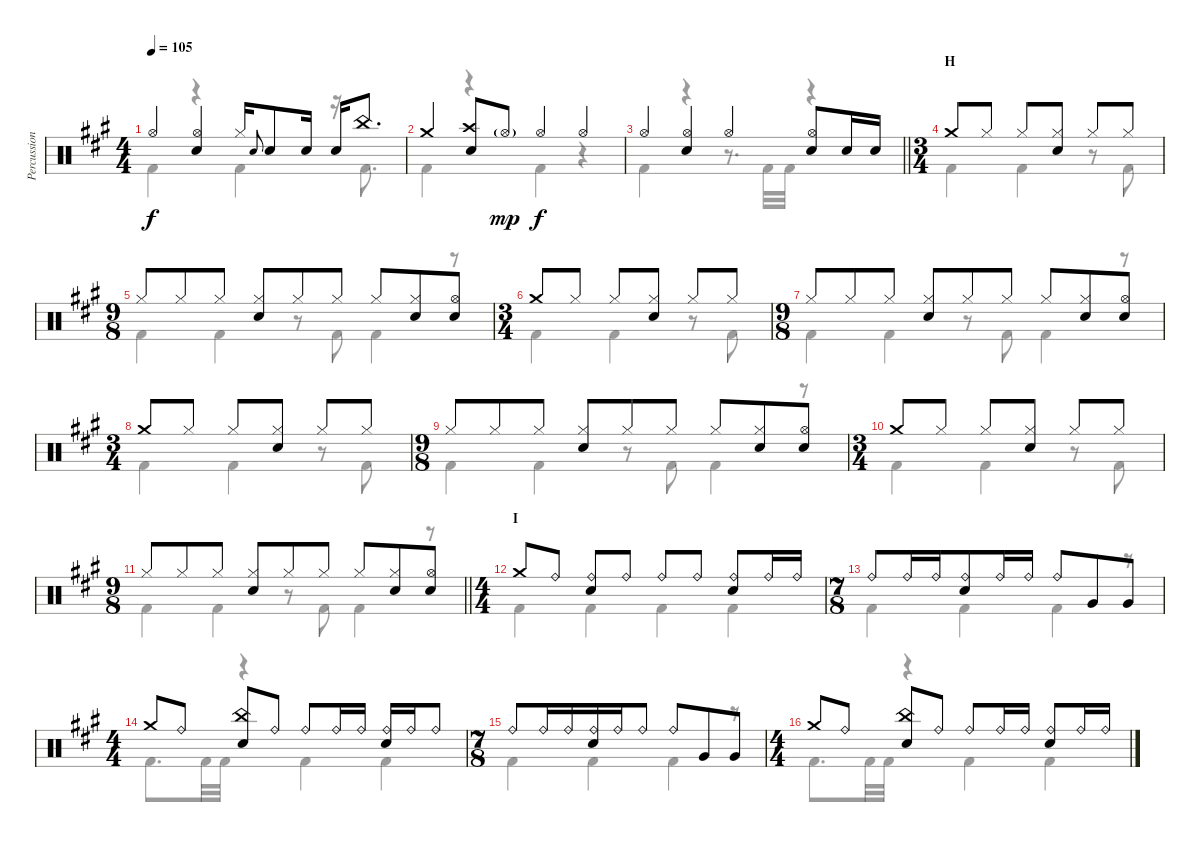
\track ("Percussion" "Percussion") {instrument percussion}
\staff {score}
\articulation defaults
\voice
\ts (4 4)
\tempo 105
\clef neutral
\ks f#minor "Hi-Hat (open)".4{dy f}
("Hi-Hat (open)" "Electric Snare (hit)").4 "Hi-Hat (closed)".16 "Electric Snare (hit)".8{gr onbeat} "Electric Snare (hit)".8 "Electric Snare (hit)".16 "Electric Snare (hit)".16 "China (hit)".8{d} |
"Crash medium (hit)".4 ("Crash high (hit)" "Electric Snare (hit)").8 "Hi-Hat (open)"{g}.8{dy mp} "Hi-Hat (open)".4{dy f} "Hi-Hat (open)".4 |
\barLineRight lightlight "Hi-Hat (open)".4
("Hi-Hat (open)" "Electric Snare (hit)").4 "Hi-Hat (open)".4 ("Hi-Hat (open)" "Electric Snare (hit)").8 "Electric Snare (hit)".16 "Electric Snare (hit)".16 |
\ts (3 4)
\section ("" "H")
"Crash medium (hit)".8 "Hi-Hat (closed)".8 "Hi-Hat (closed)".8 ("Hi-Hat (closed)" "Electric Snare (hit)").8 "Hi-Hat (closed)".8 "Hi-Hat (closed)".8 |
\ts (9 8)
"Hi-Hat (closed)".8 "Hi-Hat (closed)".8 "Hi-Hat (closed)".8 ("Hi-Hat (closed)" "Electric Snare (hit)").8 "Hi-Hat (closed)".8 "Hi-Hat (closed)".8 "Hi-Hat (closed)".8 ("Hi-Hat (closed)" "Electric Snare (hit)").8 ("Hi-Hat (open)" "Electric Snare (hit)").8 |
\ts (3 4)
"Crash medium (hit)".8 "Hi-Hat (closed)".8 "Hi-Hat (closed)".8 ("Hi-Hat (closed)" "Electric Snare (hit)").8 "Hi-Hat (closed)".8 "Hi-Hat (closed)".8 |
\ts (9 8)
"Hi-Hat (closed)".8 "Hi-Hat (closed)".8 "Hi-Hat (closed)".8 ("Hi-Hat (closed)" "Electric Snare (hit)").8 "Hi-Hat (closed)".8 "Hi-Hat (closed)".8 "Hi-Hat (closed)".8 ("Hi-Hat (closed)" "Electric Snare (hit)").8 ("Hi-Hat (open)" "Electric Snare (hit)").8 |
\ts (3 4)
"Crash medium (hit)".8 "Hi-Hat (closed)".8 "Hi-Hat (closed)".8 ("Hi-Hat (closed)" "Electric Snare (hit)").8 "Hi-Hat (closed)".8 "Hi-Hat (closed)".8 |
\ts (9 8)
"Hi-Hat (closed)".8 "Hi-Hat (closed)".8 "Hi-Hat (closed)".8 ("Hi-Hat (closed)" "Electric Snare (hit)").8 "Hi-Hat (closed)".8 "Hi-Hat (closed)".8 "Hi-Hat (closed)".8 ("Hi-Hat (closed)" "Electric Snare (hit)").8 ("Hi-Hat (open)" "Electric Snare (hit)").8 |
\ts (3 4)
"Crash medium (hit)".8 "Hi-Hat (closed)".8 "Hi-Hat (closed)".8 ("Hi-Hat (closed)" "Electric Snare (hit)").8 "Hi-Hat (closed)".8 "Hi-Hat (closed)".8 |
\ts (9 8)
\barLineRight lightlight "Hi-Hat (closed)".8 "Hi-Hat (closed)".8 "Hi-Hat (closed)".8
("Hi-Hat (closed)" "Electric Snare (hit)").8 "Hi-Hat (closed)".8 "Hi-Hat (closed)".8 "Hi-Hat (closed)".8 ("Hi-Hat (closed)" "Electric Snare (hit)").8 ("Hi-Hat (open)" "Electric Snare (hit)").8 |
\ts (4 4)
\section ("" "I")
"Crash medium (hit)".8 "Ride (bell)".8 ("Ride (bell)" "Electric Snare (hit)").8 "Ride (bell)".8 "Ride (bell)".8 "Ride (bell)".8 ("Ride (bell)" "Electric Snare (hit)").8 "Ride (bell)".16 "Ride (bell)".16 |
\ts (7 8)
"Ride (bell)".8 "Ride (bell)".16 "Ride (bell)".16 ("Ride (bell)" "Electric Snare (hit)").8 "Ride (bell)".16 "Ride (bell)".16 "Ride (bell)".8 "Very Low Tom (hit)".8 "Very Low Tom (hit)".8 |
\ts (4 4)
"Crash medium (hit)".8 "Ride (bell)".8 ("China (hit)" "Electric Snare (hit)").8 "Ride (bell)".8 "Ride (bell)".8 "Ride (bell)".16 "Ride (bell)".16 ("Ride (bell)" "Electric Snare (hit)").16 "Ride (bell)".16 "Ride (bell)".8 |
\ts (7 8)
"Ride (bell)".8 "Ride (bell)".16 "Ride (bell)".16 ("Ride (bell)" "Electric Snare (hit)").16 "Ride (bell)".16 "Ride (bell)".8 "Ride (bell)".8 "Very Low Tom (hit)".8 "Very Low Tom (hit)".8 |
\ts (4 4)
"Crash medium (hit)".8 "Ride (bell)".8 ("China (hit)" "Electric Snare (hit)").8 "Ride (bell)".8 "Ride (bell)".8 "Ride (bell)".16 "Ride (bell)".16 ("Ride (bell)" "Electric Snare (hit)").8 "Ride (bell)".16 "Ride (bell)".16
\voice
\clef neutral
\ottava regular
\simile none
\ks f#minor "Kick (hit) 2".4{dy f}
r.4 "Kick (hit) 2".4 r.16 "Kick (hit) 2".8{d} |
"Kick (hit) 2".4 r.4 "Kick (hit) 2".4 r.4 |
\barLineRight lightlight "Kick (hit) 2".4
r.4 r.8{d} "Kick (hit) 2".32 "Kick (hit) 2".32 r.4 |
"Kick (hit) 2".4 "Kick (hit) 2".4 r.8 "Kick (hit) 2".8 |
"Kick (hit) 2".4 "Kick (hit) 2".4 r.8 "Kick (hit) 2".8 "Kick (hit) 2".4 r.8 |
"Kick (hit) 2".4 "Kick (hit) 2".4 r.8 "Kick (hit) 2".8 |
"Kick (hit) 2".4 "Kick (hit) 2".4 r.8 "Kick (hit) 2".8 "Kick (hit) 2".4 r.8 |
"Kick (hit) 2".4 "Kick (hit) 2".4 r.8 "Kick (hit) 2".8 |
"Kick (hit) 2".4 "Kick (hit) 2".4 r.8 "Kick (hit) 2".8 "Kick (hit) 2".4 r.8 |
"Kick (hit) 2".4 "Kick (hit) 2".4 r.8 "Kick (hit) 2".8 |
\barLineRight lightlight "Kick (hit) 2".4 "Kick (hit) 2".4
r.8 "Kick (hit) 2".8 "Kick (hit) 2".4 r.8 |
"Kick (hit) 2".4 "Kick (hit) 2".4 "Kick (hit) 2".4 "Kick (hit) 2".4 |
"Kick (hit) 2".4 "Kick (hit) 2".4 "Kick (hit) 2".4 r.8 |
"Kick (hit) 2".8{d} "Kick (hit) 2".32 "Kick (hit) 2".32 r.4 "Kick (hit) 2".4 "Kick (hit) 2".4 |
"Kick (hit) 2".4 "Kick (hit) 2".4 "Kick (hit) 2".4 r.8 |
"Kick (hit) 2".8{d} "Kick (hit) 2".32 "Kick (hit) 2".32 r.4 "Kick (hit) 2".4 "Kick (hit) 2".4
